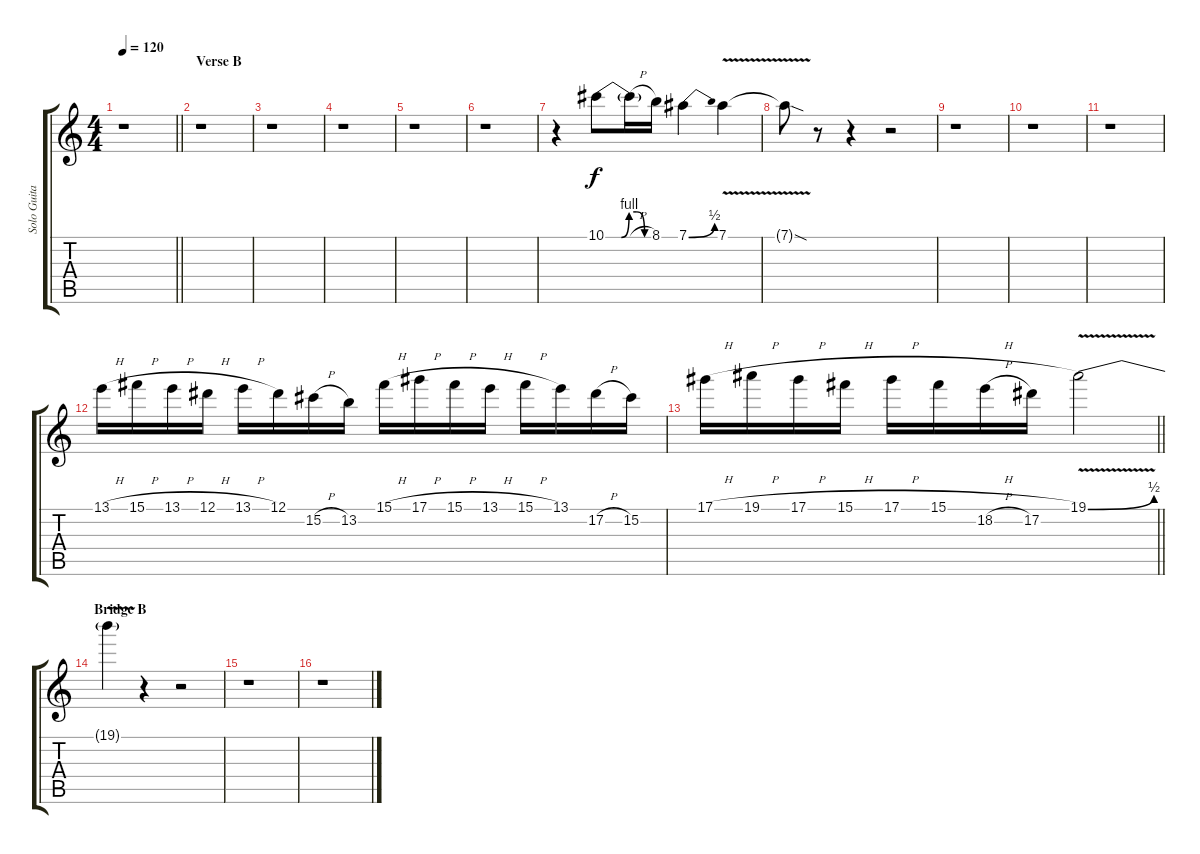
\track ("Solo Guitar I" "Solo Guita") {instrument distortionguitar}
\staff {score tabs}
\tuning (Eb4 Bb3 Gb3 Db3 Ab2 Eb2) {hide}
\ts (4 4)
\tempo 120
\clef g2
\barLineRight lightlight
\ks c
r.1{dy f} |
\section ("" "Verse B")
r.1 |
r.1 |
r.1 |
r.1 |
r.1 |
r.4 10.1{be (custom 0 0 20 0 30 4 40 4 50 0 60 0)}.8 10.1{h t}.16 8.1.16 7.1{be (bend 0 0 60 2)}.4 7.1{v}.4 |
7.1{sod t}.8 r.8 r.4 r.2 |
r.1 |
r.1 |
r.1 |
13.1{h}.16 15.1{h}.16 13.1{h}.16 12.1{h}.16 13.1{h}.16 12.1.16 15.2{h}.16 13.2.16 15.1{h}.16 17.1{h}.16 15.1{h}.16 13.1{h}.16 15.1{h}.16 13.1.16 17.2{h}.16 15.2.16 |
\barLineRight lightlight
17.1{h}.16 19.1{h}.16 17.1{h}.16 15.1{h}.16 17.1{h}.16 15.1{h}.16 18.2{h}.16 17.2.16 19.1{be (bend 0 0 60 2) v}.2 |
\section ("" "Bridge B")
19.1{t}.4 r.4 r.2 |
r.1 |
r.1
